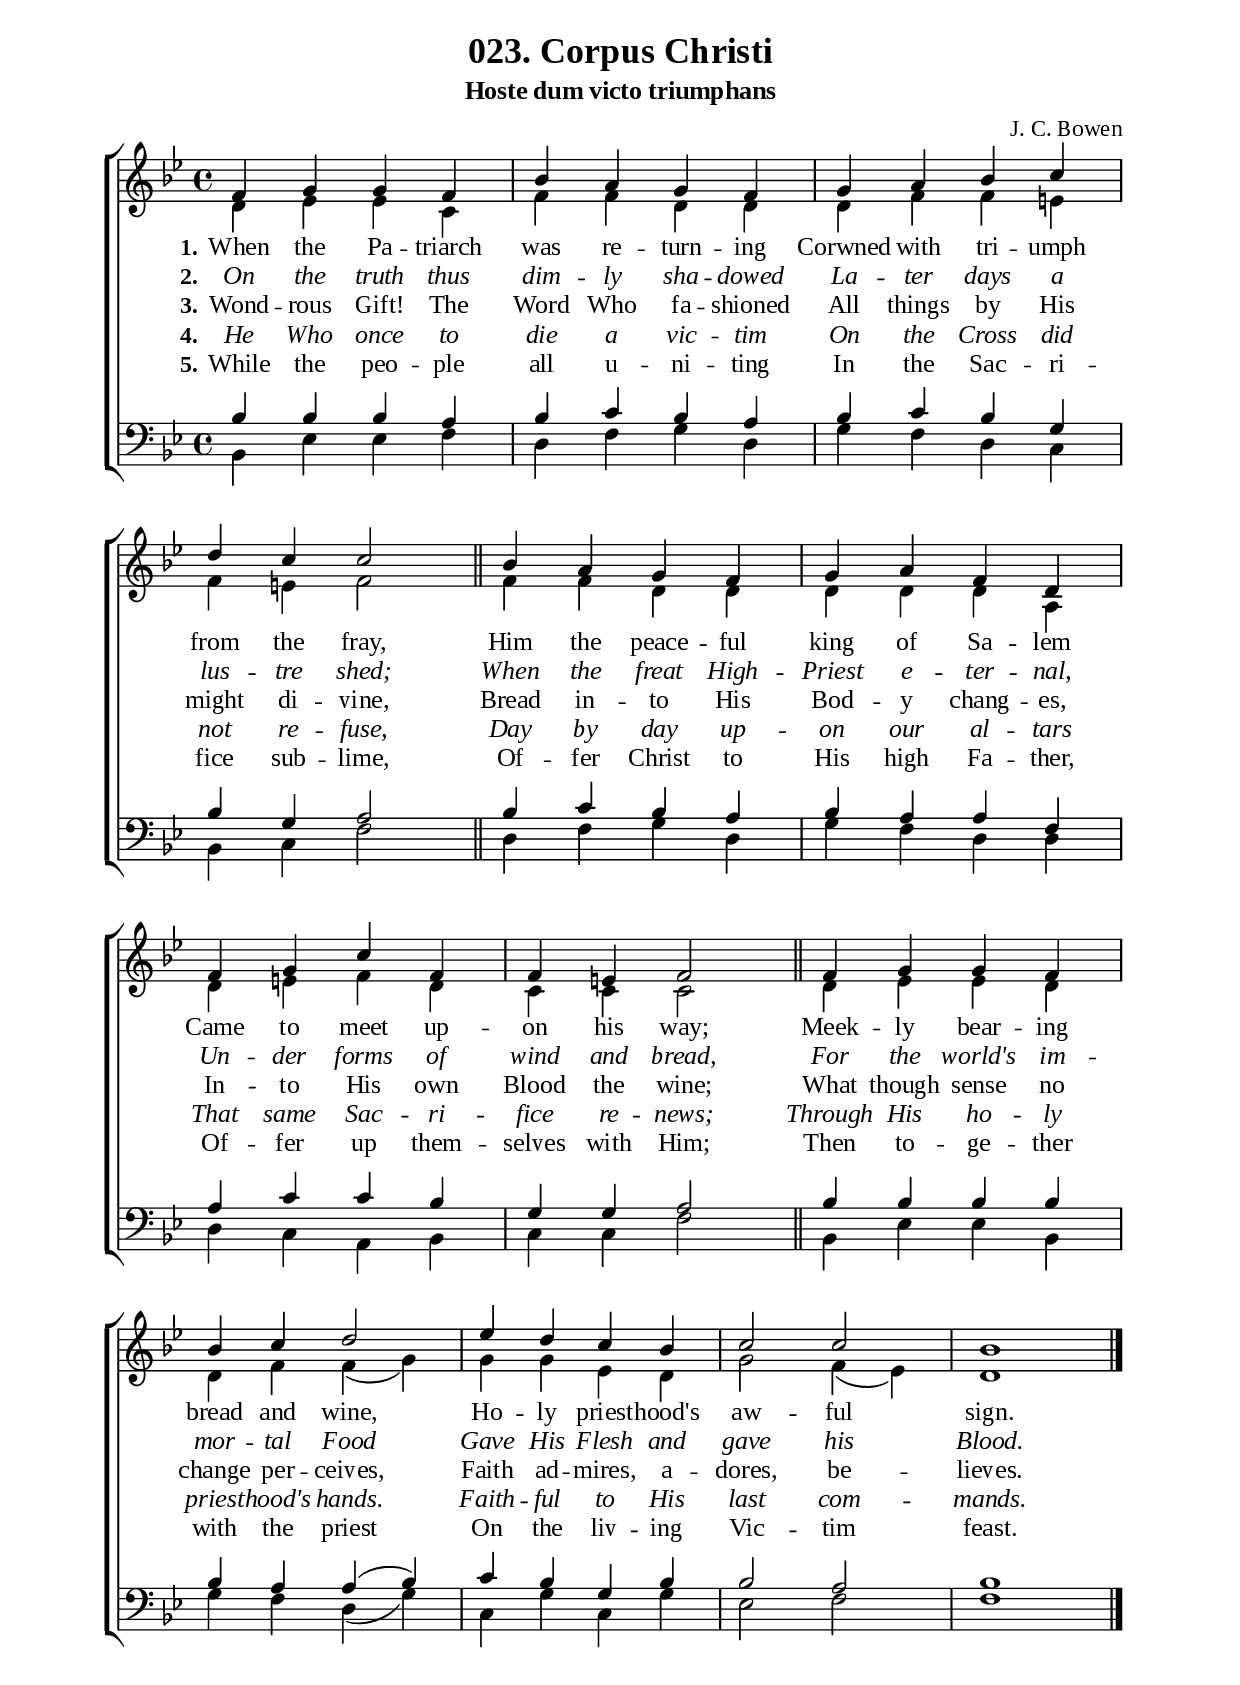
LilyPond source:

%%%%%%%%%%%%%%%%%%%%%%%%%%%%%
% CONTENTS OF THIS DOCUMENT
% 1. Common settings
% 2. Soprano verse music
% 3. Alto verse music
% 4. Tenor verse music
% 5. Basso verse music
% 6. Verse lyrics
% 7. Layout
%%%%%%%%%%%%%%%%%%%%%%%%%%%%%

%%%%%%%%%%%%%%%%%%%%%%%%%%%%%
% 1. Common settings
%%%%%%%%%%%%%%%%%%%%%%%%%%%%%
\version "2.18.2"

\header {
  title = "023. Corpus Christi"
  subtitle = "Hoste dum victo triumphans"
  %poet = ""
  composer = "J. C. Bowen"
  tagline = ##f
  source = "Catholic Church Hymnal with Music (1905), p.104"
  %site = ""
}

globalSettings= {
  \key bes \major
  \time 4/4
  %\override Score.BarNumber.break-visibility = ##(#t #t #t)
  \override Score.BarNumber.break-visibility = ##(#f #f #f)
}

verseSettings = {
  \phrasingSlurDashed
}

\paper {
  #(set-paper-size "a4")
  top-margin = 15\mm
  bottom-marign = 15\mm
  left-margin = 20\mm
  right-margin = 20\mm
  indent = #0
  #(define fonts
	 (make-pango-font-tree "Liberation Serif"
	 		       "Liberation Serif"
			       "Liberation Serif"
			       (/ 20 20)))
}

printItalic = \with {
  \override LyricText.font-shape = #'italic
}

%%%%%%%%%%%%%%%%%%%%%%%%%%%%%
% 2. Soprano verse music
%%%%%%%%%%%%%%%%%%%%%%%%%%%%%
musicVerseSoprano = \relative c' {
%{ 1 %} f4 g g f |
%{ 2 %} bes a g f |
%{ 3 %} g a bes c \break \bar "|"
%{ 4 %} d c c2 \bar "||"
%{ 5 %} bes4 a g f |
%{ 6 %} g a f d \break \bar "|"
%{ 7 %} f g c f, |
%{ 8 %} f e f2 \bar "||" 
%{ 9 %} f4 g g f \break \bar "|"
%{ 10%} bes c d2 |
%{ 11%} ees4 d c bes |
%{ 12%} c2 c |
%{ 13%} bes1 \bar "|."
}

%%%%%%%%%%%%%%%%%%%%%%%%%%%%%
% 3. Alto verse music
%%%%%%%%%%%%%%%%%%%%%%%%%%%%%
musicVerseAlto = \relative c' {
%{ 1 %} d4 ees ees c |
%{ 2 %} f f d d |
%{ 3 %} d f f e |
%{ 4 %} f e f2 |
%{ 5 %} f4 f d d |
%{ 6 %} d d d a |
%{ 7 %} d e f d |
%{ 8 %} c c c2 |
%{ 9 %} d4 ees ees d |
%{ 10%} d f f (g) |
%{ 11%} g g ees d |
%{ 12%} g2 f4 (ees) |
%{ 13%} d1
}

%%%%%%%%%%%%%%%%%%%%%%%%%%%%%
% 4. Tenor verse music
%%%%%%%%%%%%%%%%%%%%%%%%%%%%%
musicVerseTenor = \relative c' {
%{ 1 %} bes4 bes bes a |
%{ 2 %} bes c bes a |
%{ 3 %} bes c bes g |
%{ 4 %} bes g a2 |
%{ 5 %} bes4 c bes a |
%{ 6 %} bes a a f |
%{ 7 %} a c c bes |
%{ 8 %} g g a2 |
%{ 9 %} bes4 bes bes bes |
%{ 10%} bes a a (bes) |
%{ 11%} c bes g bes |
%{ 12%} bes2 a |
%{ 13%} bes1
}

%%%%%%%%%%%%%%%%%%%%%%%%%%%%%
% 5. Basso verse music
%%%%%%%%%%%%%%%%%%%%%%%%%%%%%
musicVerseBasso = \relative c {
%{ 1 %} bes4 ees ees f |
%{ 2 %} d f g d |
%{ 3 %} g f d c |
%{ 4 %} bes c f2 |
%{ 5 %} d4 f g d |
%{ 6 %} g f d d |
%{ 7 %} d c a bes |
%{ 8 %} c c f2 |
%{ 9 %} bes,4 ees ees bes |
%{ 10%} g' f d (g) |
%{ 11%} c, g' c, g' |
%{ 12%} ees2 f |
%{ 13%} f1
}

%%%%%%%%%%%%%%%%%%%%%%%%%%%%%
% 6. Verse lyrics
%%%%%%%%%%%%%%%%%%%%%%%%%%%%%
lyricVerseOne = \lyricmode {
  \set stanza = #"1."
  When the Pa -- triarch was re -- turn -- ing
  Corwned with tri -- umph from the fray,
  Him the peace -- ful king of Sa -- lem
  Came to meet up -- on his way;
  Meek -- ly bear -- ing bread and wine,
  Ho -- ly priest -- hood's aw -- ful sign.
}

lyricVerseTwo = \lyricmode {
  \set stanza = #"2."
  On the truth thus dim -- ly sha -- dowed
  La -- ter days a lus -- tre shed;
  When the freat High -- Priest e -- ter -- nal,
  Un -- der forms of wind and bread,
  For the world's im -- mor -- tal Food
  Gave His Flesh and gave his Blood.

}

lyricVerseThree = \lyricmode {
  \set stanza = #"3."
  Wond -- rous Gift! The Word Who fa -- shioned
  All things by His might di -- vine,
  Bread in -- to His Bod -- y chang -- es,
  In -- to His own Blood the wine;
  What though sense no change per -- ceives,
  Faith ad -- mires, a -- dores, be -- lieves.
}

lyricVerseFour = \lyricmode {
  \set stanza = #"4."
  He Who once to die a vic -- tim
  On the Cross did not re -- fuse,
  Day by day up -- on our al -- tars
  That same Sac -- ri -- fice re -- news;
  Through His ho -- ly priest -- hood's hands.
  Faith -- ful to His last com -- mands.
}

lyricVerseFive = \lyricmode {
  \set stanza = #"5."
  While the peo -- ple all u -- ni -- ting
  In the Sac -- ri -- fice sub -- lime,
  Of -- fer Christ to His high Fa -- ther,
  Of -- fer up them -- selves with Him;
  Then to -- ge -- ther with the priest
  On the liv -- ing Vic -- tim feast.
}

%%%%%%%%%%%%%%%%%%%%%%%%%%%%%
% 7. Layout
%%%%%%%%%%%%%%%%%%%%%%%%%%%%%
\score {
    \new ChoirStaff <<
      \new Staff <<
        \clef "treble"
        \new Voice = "soprano" {
          \voiceOne \globalSettings \verseSettings \stemUp \slurUp \musicVerseSoprano
        }
        \new Voice = "alto" {
          \voiceTwo \globalSettings \verseSettings \stemDown \slurDown \musicVerseAlto
        }
      >>
      \new Lyrics \lyricsto soprano \lyricVerseOne
      \new Lyrics \printItalic \lyricsto soprano \lyricVerseTwo
      \new Lyrics \lyricsto soprano \lyricVerseThree
      \new Lyrics \printItalic \lyricsto soprano \lyricVerseFour
      \new Lyrics \lyricsto soprano \lyricVerseFive
      \new Staff <<
        \clef "bass"
        \new Voice = "tenor" {
          \voiceOne \globalSettings \verseSettings \stemUp \slurUp \musicVerseTenor
        }
        \new Voice = "basso" {
          \voiceTwo \globalSettings \verseSettings \stemDown \slurDown \musicVerseBasso
        }
      >>
    >>
}

